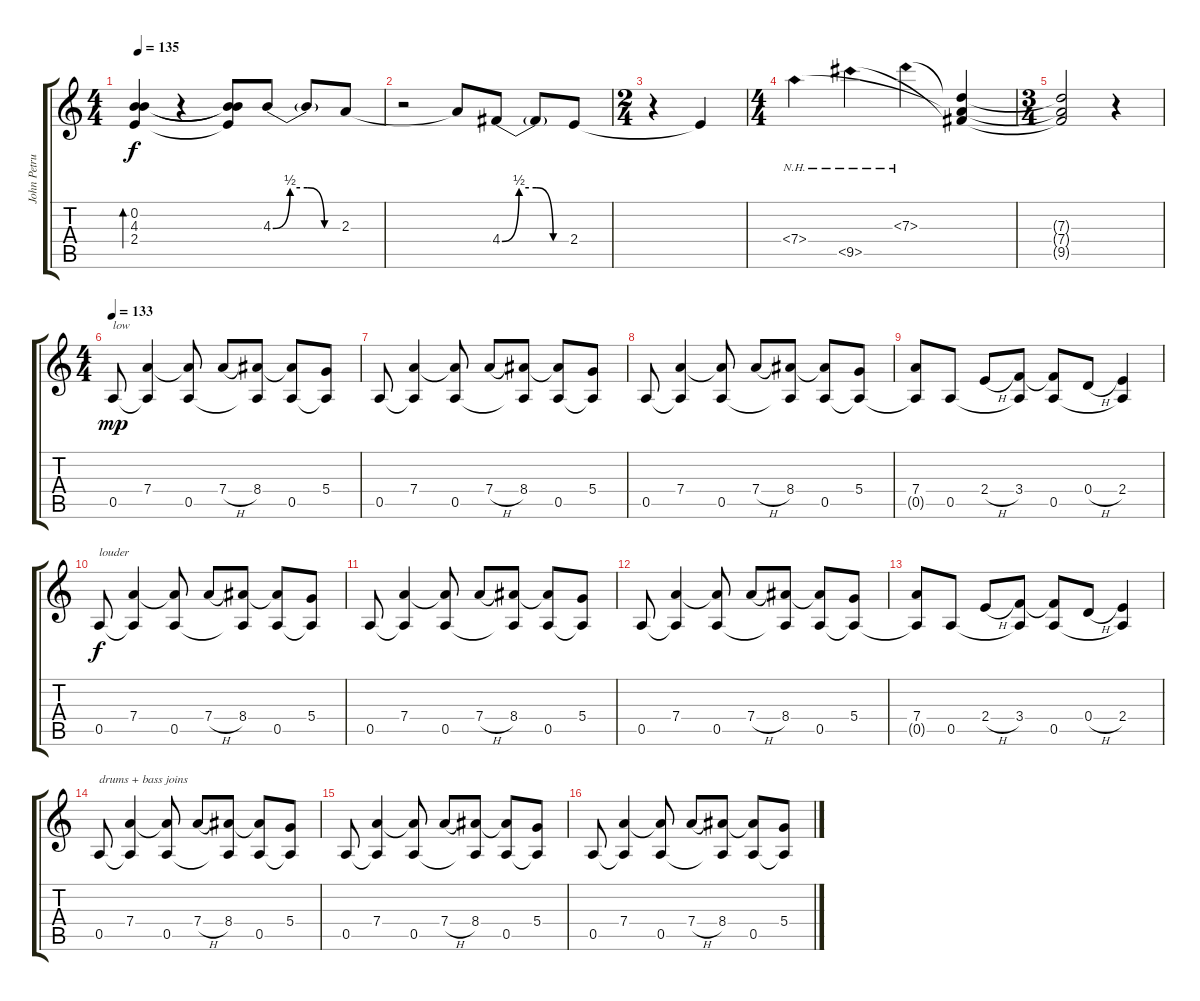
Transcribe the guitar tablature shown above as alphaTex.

\track ("John Petrucci" "John Petru") {instrument distortionguitar}
\staff {score tabs}
\tuning (E4 B3 G3 D3 A2 E2) {hide}
\ts (4 4)
\tempo 135
\clef g2
\ks c
(0.2 4.3 2.4).4{bd 240 dy f} r.4 (0.2{t} 4.3{t} 2.4{t}).8 4.3{be (custom 0 0 15 2 30 2 45 0 60 0)}.8 4.3{t}.8 2.3.8 |
r.2 2.3{t}.8 4.4{be (custom 0 0 15 2 30 2 45 0 60 0)}.8 4.4{t}.8 2.4.8 |
\ts (2 4)
r.4 2.4{t}.4 |
\ts (4 4)
7.4{nh}.4 9.5{nh}.4 7.3{nh}.4 (7.3{t} 7.4{t} 9.5{t}).4 |
\ts (3 4)
(7.3{t} 7.4{t} 9.5{t}).2 r.4 |
\ts (4 4)
\tempo 133
0.5.8{txt "low" dy mp volume 9 balance 0} (7.4 0.5{t}).4 (7.4{t} 0.5).8 7.4{h}.8 (8.4 0.5{t}).8 (8.4{t} 0.5).8 (5.4 0.5{t}).8 |
0.5.8 (7.4 0.5{t}).4 (7.4{t} 0.5).8 7.4{h}.8 (8.4 0.5{t}).8 (8.4{t} 0.5).8 (5.4 0.5{t}).8 |
0.5.8 (7.4 0.5{t}).4 (7.4{t} 0.5).8 7.4{h}.8 (8.4 0.5{t}).8 (8.4{t} 0.5).8 (5.4 0.5{t}).8 |
(7.4 0.5{t}).8 0.5.8 2.4{h}.8 (3.4 0.5{t}).8 (3.4{t} 0.5).8 0.4{h}.8 (2.4 0.5{t}).4 |
0.5.8{txt "louder" dy f volume 9 balance 8} (7.4 0.5{t}).4 (7.4{t} 0.5).8 7.4{h}.8 (8.4 0.5{t}).8 (8.4{t} 0.5).8 (5.4 0.5{t}).8 |
0.5.8 (7.4 0.5{t}).4 (7.4{t} 0.5).8 7.4{h}.8 (8.4 0.5{t}).8 (8.4{t} 0.5).8 (5.4 0.5{t}).8 |
0.5.8 (7.4 0.5{t}).4 (7.4{t} 0.5).8 7.4{h}.8 (8.4 0.5{t}).8 (8.4{t} 0.5).8 (5.4 0.5{t}).8 |
(7.4 0.5{t}).8 0.5.8 2.4{h}.8 (3.4 0.5{t}).8 (3.4{t} 0.5).8 0.4{h}.8 (2.4 0.5{t}).4 |
0.5.8{txt "drums + bass joins"} (7.4 0.5{t}).4 (7.4{t} 0.5).8 7.4{h}.8 (8.4 0.5{t}).8 (8.4{t} 0.5).8 (5.4 0.5{t}).8 |
0.5.8 (7.4 0.5{t}).4 (7.4{t} 0.5).8 7.4{h}.8 (8.4 0.5{t}).8 (8.4{t} 0.5).8 (5.4 0.5{t}).8 |
0.5.8 (7.4 0.5{t}).4 (7.4{t} 0.5).8 7.4{h}.8 (8.4 0.5{t}).8 (8.4{t} 0.5).8 (5.4 0.5{t}).8
